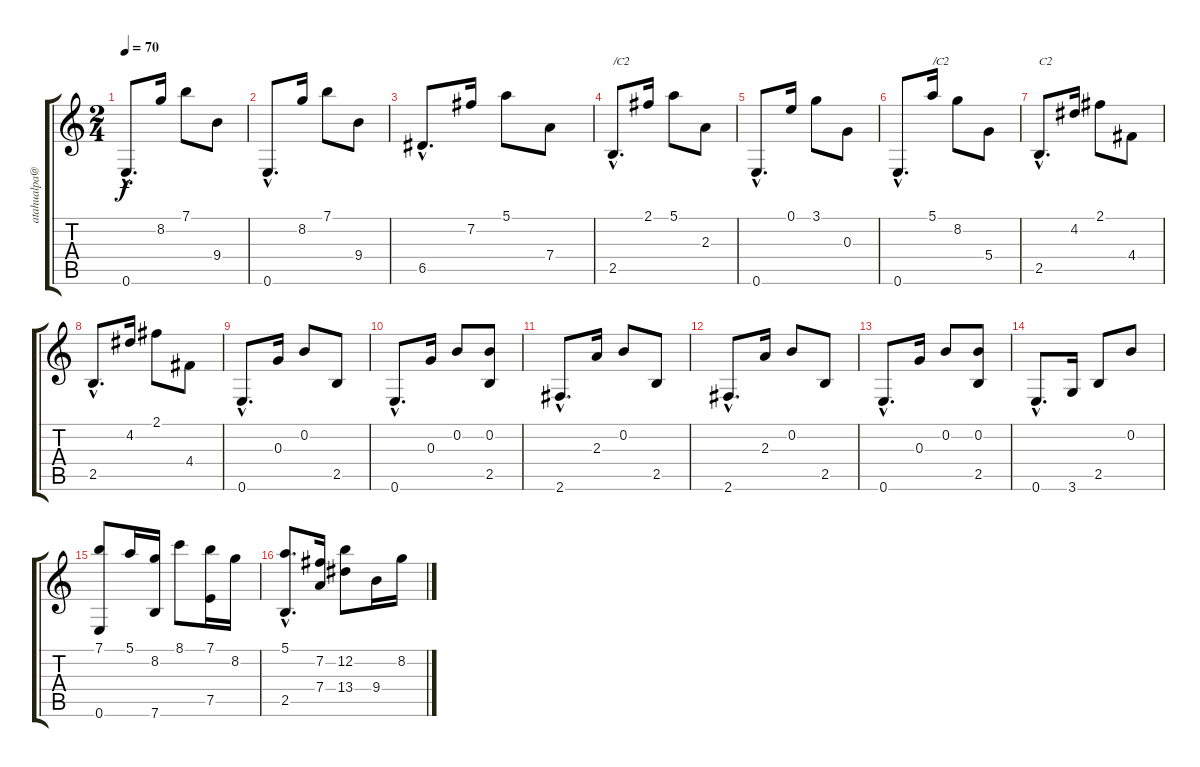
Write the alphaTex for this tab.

\track ("" "atahualpa@") {instrument acousticguitarnylon}
\staff {score tabs}
\tuning (E4 B3 G3 D3 A2 E2) {hide}
\ts (2 4)
\tempo 70
\clef g2
\ks c
0.6{hac}.8{d dy f instrument acousticguitarnylon} 8.2.16 7.1.8 9.4.8 |
0.6{hac}.8{d} 8.2.16 7.1.8 9.4.8 |
6.5{hac}.8{d} 7.2.16 5.1.8 7.4.8 |
2.5{hac}.8{d txt "/C2"} 2.1.16 5.1.8 2.3.8 |
0.6{hac}.8{d} 0.1.16 3.1.8 0.3.8 |
0.6{hac}.8{d} 5.1.16{txt "/C2"} 8.2.8 5.4.8 |
2.5{hac}.8{d txt "C2"} 4.2.16 2.1.8 4.4.8 |
2.5{hac}.8{d} 4.2.16 2.1.8 4.4.8 |
0.6{hac}.8{d} 0.3.16 0.2.8 2.5.8 |
0.6{hac}.8{d} 0.3.16 0.2.8 (0.2 2.5).8 |
2.6{hac}.8{d} 2.3.16 0.2.8 2.5.8 |
2.6{hac}.8{d} 2.3.16 0.2.8 2.5.8 |
0.6{hac}.8{d} 0.3.16 0.2.8 (0.2 2.5).8 |
0.6{hac}.8{d} 3.6.16 2.5.8 0.2.8 |
(7.1 0.6).8 5.1.16 (8.2 7.6).16 8.1.8 (7.1 7.5).16 8.2.16 |
(5.1{hac} 2.5{hac}).8{d} (7.2 7.4).16 (12.2 13.4).8 9.4.16 8.2.16
